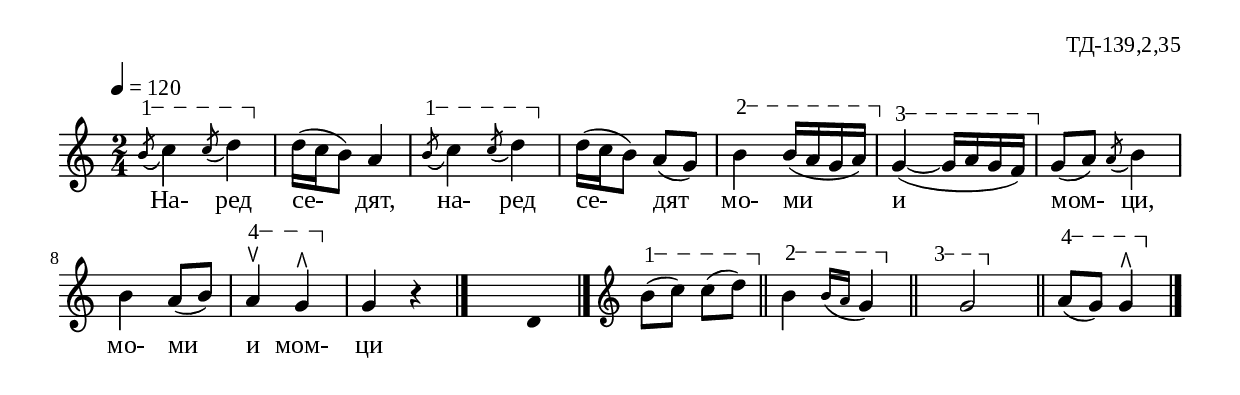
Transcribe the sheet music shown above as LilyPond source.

%{
sva_139_2_35
%}

\include "td-preamble.ly"

\score {
\relative c'' {
\tempo 4 = 120
\time 2/4
%\cadenzaOn
\varA
\acciaccatura b8\startTextSpan c4 \acciaccatura c8 d4\stopTextSpan | 
d16[( c b8]) a4 | 
\varA
\acciaccatura b8\startTextSpan c4 \acciaccatura c8 d4\stopTextSpan | 
d16[( c b8]) a8([ g]) | 
\varB
b4\startTextSpan b16([ a g a\stopTextSpan]) | 
\varC
g4\startTextSpan(~ g16[ a g f\stopTextSpan]) | 
g8([ a])  \acciaccatura a8 b4 | b a8([ b]) | 
\varD
a4\startTextSpan^\ltoe g\stopTextSpan^\rtoe | 
g r
 \bar "|." 
 s4 \fixB d \fixC
  \bar "|." 
\endm
\varA
b'8\startTextSpan[( c]) c8([ d\stopTextSpan]) \bar "||" 
\varB
b4\startTextSpan \acciaccatura { b16[ a] } g4\stopTextSpan \bar "||" 
\varC
\set Score.measureLength = #(ly:make-moment 3 4)
s4\startTextSpan g2\stopTextSpan \bar "||"
\set Score.measureLength = #(ly:make-moment 2 4)
\varD
a8\startTextSpan[( g]) g4\stopTextSpan^\rtoe 
 \bar "|."   
}
\addlyrics { На- ред се- дят, на- ред се- дят мо- ми и мом- ци, мо- ми и мом- ци }
%
\layout {
%   \context { 
%	    \Staff \remove "Time_signature_engraver" } 
  indent = #0
  line-width = 190\mm
  ragged-right=##f
}
%
\midi { 
	\context {
		\Score tempoWholesPerMinute = #(ly:make-moment 120 4)
		}
	}
}
%
\header{
  opus = "ТД-139,2,35"
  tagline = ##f
}


